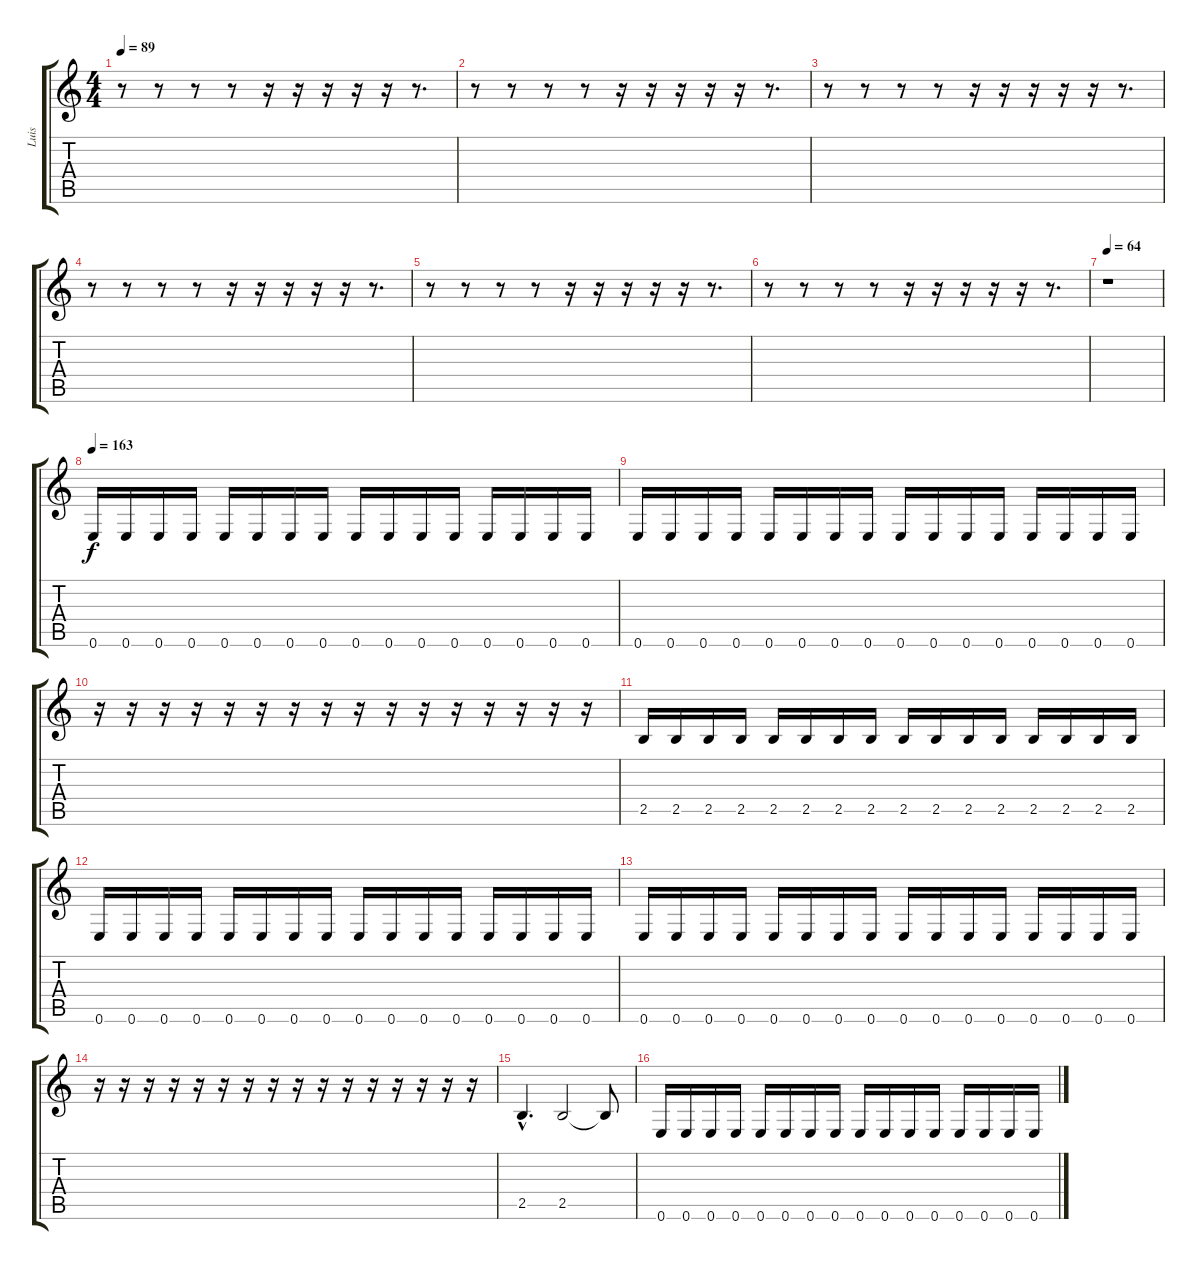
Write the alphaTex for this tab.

\track ("Luis" "Luis") {instrument fretlessbass}
\staff {score tabs}
\tuning (E4 B3 G3 D3 A2 E2) {hide}
\ts (4 4)
\tempo 89
\clef g2
\ks c
r.8{dy f} r.8 r.8 r.8 r.16 r.16 r.16 r.16 r.16 r.8{d} |
r.8 r.8 r.8 r.8 r.16 r.16 r.16 r.16 r.16 r.8{d} |
r.8 r.8 r.8 r.8 r.16 r.16 r.16 r.16 r.16 r.8{d} |
r.8 r.8 r.8 r.8 r.16 r.16 r.16 r.16 r.16 r.8{d} |
r.8 r.8 r.8 r.8 r.16 r.16 r.16 r.16 r.16 r.8{d} |
r.8 r.8 r.8 r.8 r.16 r.16 r.16 r.16 r.16 r.8{d} |
\tempo 64
r.1 |
\tempo 163
0.6.16 0.6.16 0.6.16 0.6.16 0.6.16 0.6.16 0.6.16 0.6.16 0.6.16 0.6.16 0.6.16 0.6.16 0.6.16 0.6.16 0.6.16 0.6.16 |
0.6.16 0.6.16 0.6.16 0.6.16 0.6.16 0.6.16 0.6.16 0.6.16 0.6.16 0.6.16 0.6.16 0.6.16 0.6.16 0.6.16 0.6.16 0.6.16 |
r.16 r.16 r.16 r.16 r.16 r.16 r.16 r.16 r.16 r.16 r.16 r.16 r.16 r.16 r.16 r.16 |
2.5.16 2.5.16 2.5.16 2.5.16 2.5.16 2.5.16 2.5.16 2.5.16 2.5.16 2.5.16 2.5.16 2.5.16 2.5.16 2.5.16 2.5.16 2.5.16 |
0.6.16 0.6.16 0.6.16 0.6.16 0.6.16 0.6.16 0.6.16 0.6.16 0.6.16 0.6.16 0.6.16 0.6.16 0.6.16 0.6.16 0.6.16 0.6.16 |
0.6.16 0.6.16 0.6.16 0.6.16 0.6.16 0.6.16 0.6.16 0.6.16 0.6.16 0.6.16 0.6.16 0.6.16 0.6.16 0.6.16 0.6.16 0.6.16 |
r.16 r.16 r.16 r.16 r.16 r.16 r.16 r.16 r.16 r.16 r.16 r.16 r.16 r.16 r.16 r.16 |
2.5{hac}.4{d} 2.5.2 2.5{t}.8 |
0.6.16 0.6.16 0.6.16 0.6.16 0.6.16 0.6.16 0.6.16 0.6.16 0.6.16 0.6.16 0.6.16 0.6.16 0.6.16 0.6.16 0.6.16 0.6.16
